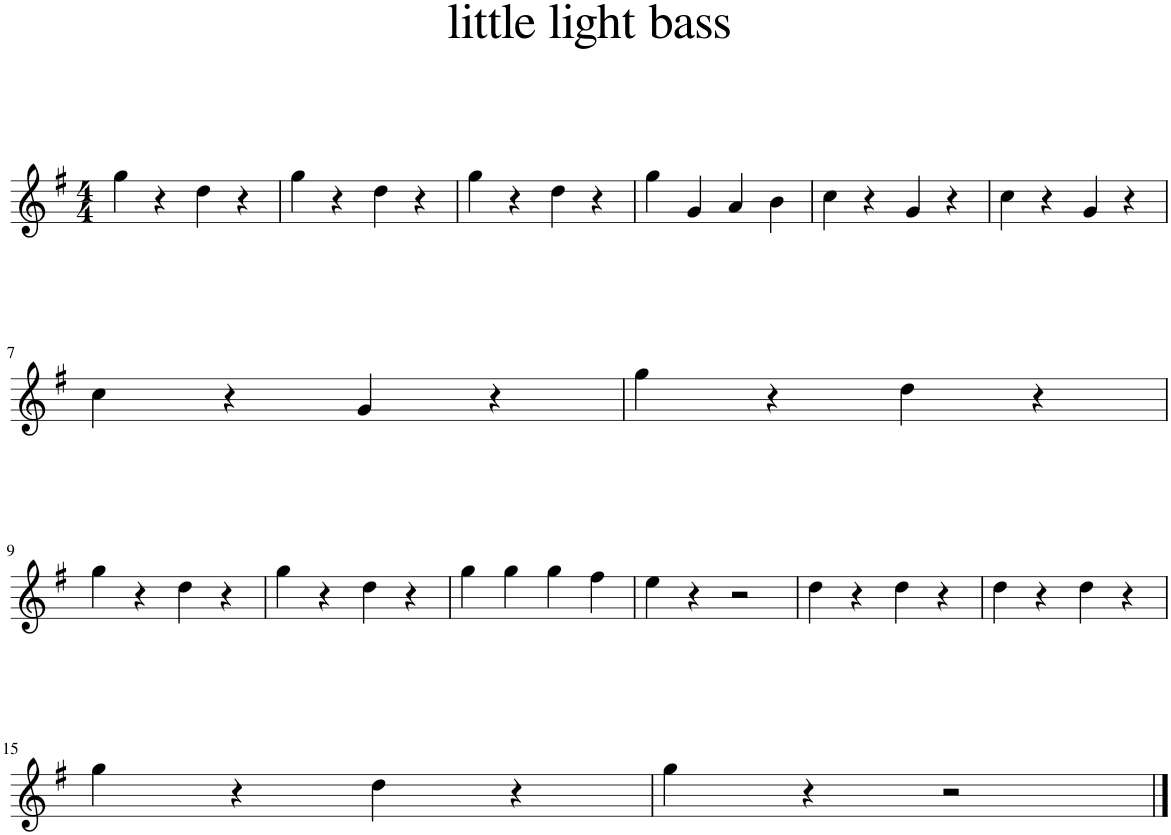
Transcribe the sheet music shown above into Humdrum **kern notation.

**kern
*part1
*staff1
*I"Bb Trumpet
*I'Bb Tpt.
*clefG2
*Trd1c2
*k[f#]
*M4/4
=1
4gg\
4r
4dd\
4r
=2
4gg\
4r
4dd\
4r
=3
4gg\
4r
4dd\
4r
=4
4gg\
4g/
4a/
4b\
=5
4cc\
4r
4g/
4r
=6
4cc\
4r
4g/
4r
!!LO:LB:g=z
=7
4cc\
4r
4g/
4r
=8
4gg\
4r
4dd\
4r
!!LO:LB:g=z
=9
4gg\
4r
4dd\
4r
=10
4gg\
4r
4dd\
4r
=11
4gg\
4gg\
4gg\
4ff#\
=12
4ee\
4r
2r
=13
4dd\
4r
4dd\
4r
=14
4dd\
4r
4dd\
4r
!!LO:LB:g=z
=15
4gg\
4r
4dd\
4r
=16
4gg\
4r
2r
==
*-
